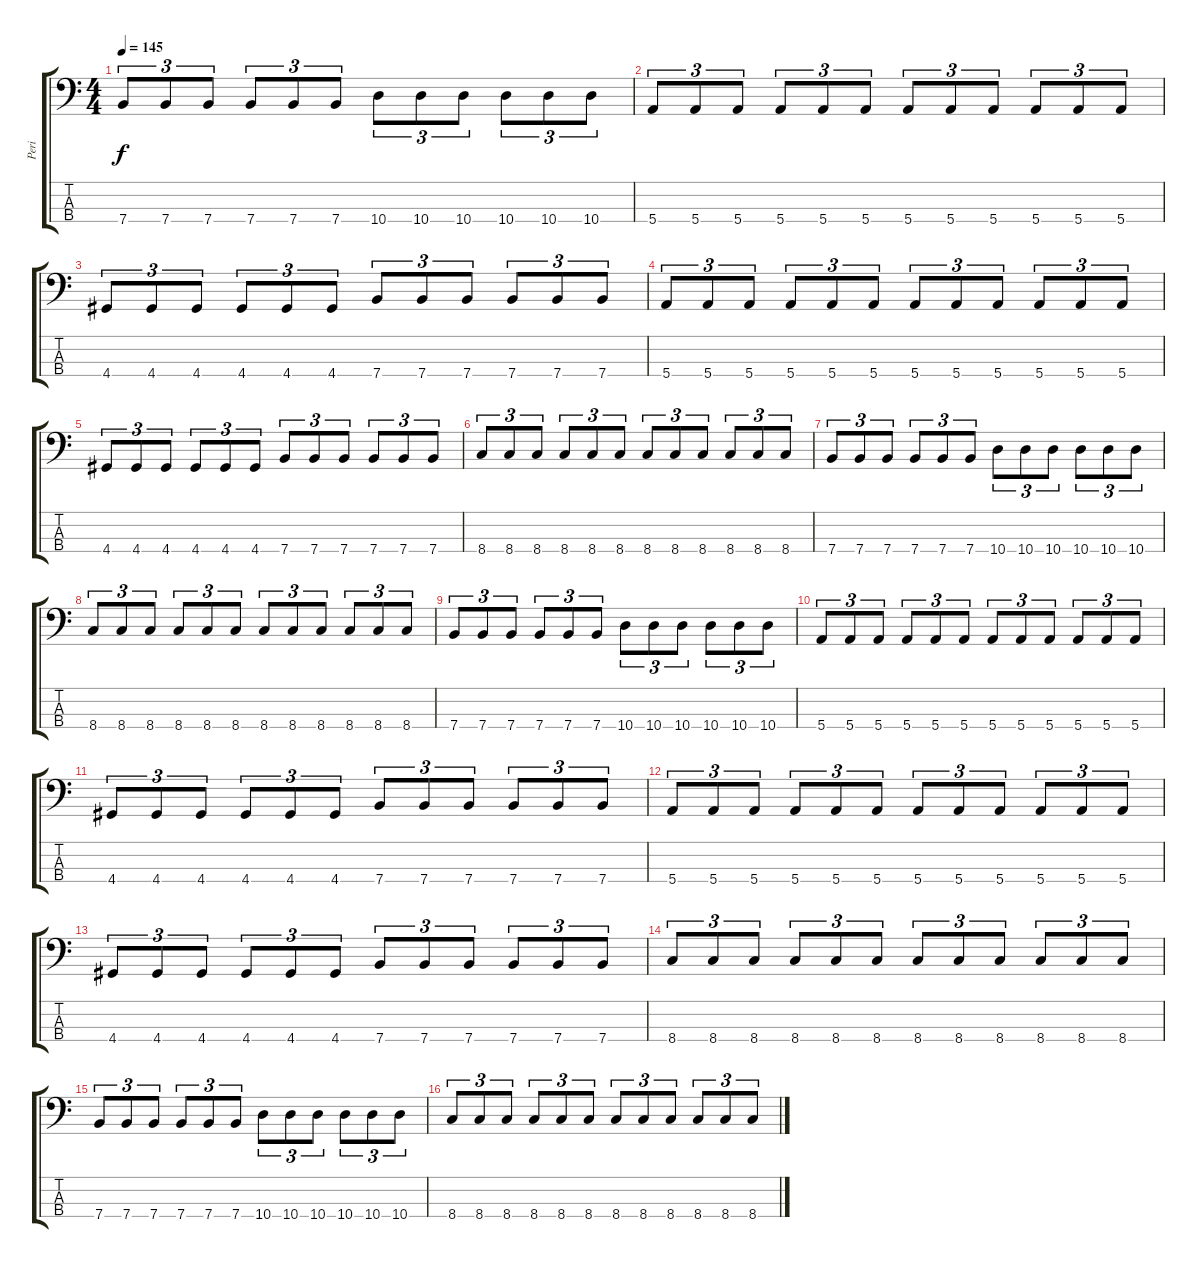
\track ("Peri" "Peri") {instrument electricbassfinger}
\staff {score tabs}
\tuning (G2 D2 A1 E1) {hide}
\ts (4 4)
\tempo 145
\clef f4
\ks c
7.4.8{tu (3 2) dy f} 7.4.8{tu (3 2)} 7.4.8{tu (3 2)} 7.4.8{tu (3 2)} 7.4.8{tu (3 2)} 7.4.8{tu (3 2)} 10.4.8{tu (3 2)} 10.4.8{tu (3 2)} 10.4.8{tu (3 2)} 10.4.8{tu (3 2)} 10.4.8{tu (3 2)} 10.4.8{tu (3 2)} |
5.4.8{tu (3 2)} 5.4.8{tu (3 2)} 5.4.8{tu (3 2)} 5.4.8{tu (3 2)} 5.4.8{tu (3 2)} 5.4.8{tu (3 2)} 5.4.8{tu (3 2)} 5.4.8{tu (3 2)} 5.4.8{tu (3 2)} 5.4.8{tu (3 2)} 5.4.8{tu (3 2)} 5.4.8{tu (3 2)} |
4.4.8{tu (3 2)} 4.4.8{tu (3 2)} 4.4.8{tu (3 2)} 4.4.8{tu (3 2)} 4.4.8{tu (3 2)} 4.4.8{tu (3 2)} 7.4.8{tu (3 2)} 7.4.8{tu (3 2)} 7.4.8{tu (3 2)} 7.4.8{tu (3 2)} 7.4.8{tu (3 2)} 7.4.8{tu (3 2)} |
5.4.8{tu (3 2)} 5.4.8{tu (3 2)} 5.4.8{tu (3 2)} 5.4.8{tu (3 2)} 5.4.8{tu (3 2)} 5.4.8{tu (3 2)} 5.4.8{tu (3 2)} 5.4.8{tu (3 2)} 5.4.8{tu (3 2)} 5.4.8{tu (3 2)} 5.4.8{tu (3 2)} 5.4.8{tu (3 2)} |
4.4.8{tu (3 2)} 4.4.8{tu (3 2)} 4.4.8{tu (3 2)} 4.4.8{tu (3 2)} 4.4.8{tu (3 2)} 4.4.8{tu (3 2)} 7.4.8{tu (3 2)} 7.4.8{tu (3 2)} 7.4.8{tu (3 2)} 7.4.8{tu (3 2)} 7.4.8{tu (3 2)} 7.4.8{tu (3 2)} |
8.4.8{tu (3 2)} 8.4.8{tu (3 2)} 8.4.8{tu (3 2)} 8.4.8{tu (3 2)} 8.4.8{tu (3 2)} 8.4.8{tu (3 2)} 8.4.8{tu (3 2)} 8.4.8{tu (3 2)} 8.4.8{tu (3 2)} 8.4.8{tu (3 2)} 8.4.8{tu (3 2)} 8.4.8{tu (3 2)} |
7.4.8{tu (3 2)} 7.4.8{tu (3 2)} 7.4.8{tu (3 2)} 7.4.8{tu (3 2)} 7.4.8{tu (3 2)} 7.4.8{tu (3 2)} 10.4.8{tu (3 2)} 10.4.8{tu (3 2)} 10.4.8{tu (3 2)} 10.4.8{tu (3 2)} 10.4.8{tu (3 2)} 10.4.8{tu (3 2)} |
8.4.8{tu (3 2)} 8.4.8{tu (3 2)} 8.4.8{tu (3 2)} 8.4.8{tu (3 2)} 8.4.8{tu (3 2)} 8.4.8{tu (3 2)} 8.4.8{tu (3 2)} 8.4.8{tu (3 2)} 8.4.8{tu (3 2)} 8.4.8{tu (3 2)} 8.4.8{tu (3 2)} 8.4.8{tu (3 2)} |
7.4.8{tu (3 2)} 7.4.8{tu (3 2)} 7.4.8{tu (3 2)} 7.4.8{tu (3 2)} 7.4.8{tu (3 2)} 7.4.8{tu (3 2)} 10.4.8{tu (3 2)} 10.4.8{tu (3 2)} 10.4.8{tu (3 2)} 10.4.8{tu (3 2)} 10.4.8{tu (3 2)} 10.4.8{tu (3 2)} |
5.4.8{tu (3 2)} 5.4.8{tu (3 2)} 5.4.8{tu (3 2)} 5.4.8{tu (3 2)} 5.4.8{tu (3 2)} 5.4.8{tu (3 2)} 5.4.8{tu (3 2)} 5.4.8{tu (3 2)} 5.4.8{tu (3 2)} 5.4.8{tu (3 2)} 5.4.8{tu (3 2)} 5.4.8{tu (3 2)} |
4.4.8{tu (3 2)} 4.4.8{tu (3 2)} 4.4.8{tu (3 2)} 4.4.8{tu (3 2)} 4.4.8{tu (3 2)} 4.4.8{tu (3 2)} 7.4.8{tu (3 2)} 7.4.8{tu (3 2)} 7.4.8{tu (3 2)} 7.4.8{tu (3 2)} 7.4.8{tu (3 2)} 7.4.8{tu (3 2)} |
5.4.8{tu (3 2)} 5.4.8{tu (3 2)} 5.4.8{tu (3 2)} 5.4.8{tu (3 2)} 5.4.8{tu (3 2)} 5.4.8{tu (3 2)} 5.4.8{tu (3 2)} 5.4.8{tu (3 2)} 5.4.8{tu (3 2)} 5.4.8{tu (3 2)} 5.4.8{tu (3 2)} 5.4.8{tu (3 2)} |
4.4.8{tu (3 2)} 4.4.8{tu (3 2)} 4.4.8{tu (3 2)} 4.4.8{tu (3 2)} 4.4.8{tu (3 2)} 4.4.8{tu (3 2)} 7.4.8{tu (3 2)} 7.4.8{tu (3 2)} 7.4.8{tu (3 2)} 7.4.8{tu (3 2)} 7.4.8{tu (3 2)} 7.4.8{tu (3 2)} |
8.4.8{tu (3 2)} 8.4.8{tu (3 2)} 8.4.8{tu (3 2)} 8.4.8{tu (3 2)} 8.4.8{tu (3 2)} 8.4.8{tu (3 2)} 8.4.8{tu (3 2)} 8.4.8{tu (3 2)} 8.4.8{tu (3 2)} 8.4.8{tu (3 2)} 8.4.8{tu (3 2)} 8.4.8{tu (3 2)} |
7.4.8{tu (3 2)} 7.4.8{tu (3 2)} 7.4.8{tu (3 2)} 7.4.8{tu (3 2)} 7.4.8{tu (3 2)} 7.4.8{tu (3 2)} 10.4.8{tu (3 2)} 10.4.8{tu (3 2)} 10.4.8{tu (3 2)} 10.4.8{tu (3 2)} 10.4.8{tu (3 2)} 10.4.8{tu (3 2)} |
8.4.8{tu (3 2)} 8.4.8{tu (3 2)} 8.4.8{tu (3 2)} 8.4.8{tu (3 2)} 8.4.8{tu (3 2)} 8.4.8{tu (3 2)} 8.4.8{tu (3 2)} 8.4.8{tu (3 2)} 8.4.8{tu (3 2)} 8.4.8{tu (3 2)} 8.4.8{tu (3 2)} 8.4.8{tu (3 2)}
